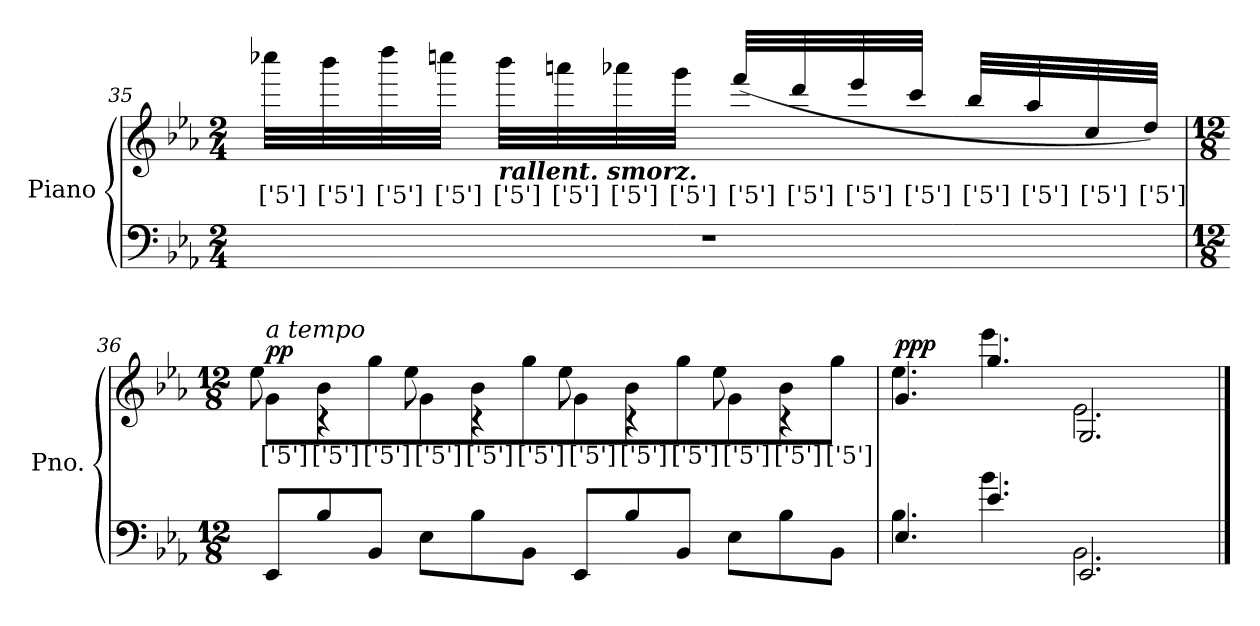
**kern	**kern	**text	**dynam
*part1	*part1	*part1	*part1
*staff2	*staff1	*staff1	*staff1/2
*I"Piano	*	*	*
*I'Pno.	*	*	*
!!LO:LB:g=z
*clefF4	*clefG2	*	*
*k[b-e-a-]	*k[b-e-a-]	*	*
*M2/4	*M2/4	*	*
*MM50	*MM50	*	*
=35	=35	=35	=35
2r	32cccc-Xi\LLL	['5']	.
.	32bbb-i\	['5']	.
.	32ddddi\	['5']	.
.	32ccccni\JJJ	['5']	.
!	!LO:TX:b:Bi:t=rallent. smorz.	!	!
.	32bbb-i\LLL	['5']	.
.	32aaani\	['5']	.
.	32aaa-Xi\	['5']	.
.	32gggi\JJJ	['5']	.
*	*MM35	*	*
.	(32fffi/LLL	['5']	.
.	32dddi/	['5']	.
.	32eee-i/	['5']	.
.	32ccci/JJJ	['5']	.
*	*MM20	*	*
.	32bb-i/LLL	['5']	.
.	32aa-i/	['5']	.
.	32cci/	['5']	.
.	32ddi/JJJ)	['5']	.
=36	=36	=36	=36
*M12/8	*M12/8	*	*
*	*^	*	*
*	*v	*v	*	*
*	*MM60	*	*
*	*^	*	*
!	!LO:TX:a:i:t=a tempo	!	!	!
!	!	!	!	!LO:DY:b
8EE-/L	8g	8ee-i	['5']	pp
8B-/	8b-i\	4r	['5']	.
8BB-/J	8ggi\J	.	['5']	.
8E-\L	8g	8ee-i	['5']	.
8B-\	8b-i\	4r	['5']	.
8BB-\J	8ggi\J	.	['5']	.
8EE-/L	8g	8ee-i	['5']	.
8B-/	8b-i\	4r	['5']	.
8BB-/J	8ggi\J	.	['5']	.
8E-\L	8g	8ee-i	['5']	.
8B-\	8b-i\	4r	['5']	.
8BB-\J	(8ggi\J	.	['5']	.
=37	=37	=37	=37	=37
*^	*	*	*	*
!	!	!	!	!	!LO:DY:b
4.E-	4.B-	4.g	4.ee-	.	ppp
4.e-	4.b-	4.gg	4.eee-	.	.
2.EE-	2.BB-	2.G	2.e-	.	.
*v	*v	*	*	*	*
*	*v	*v	*	*
==	==	==	==
*-	*-	*-	*-
